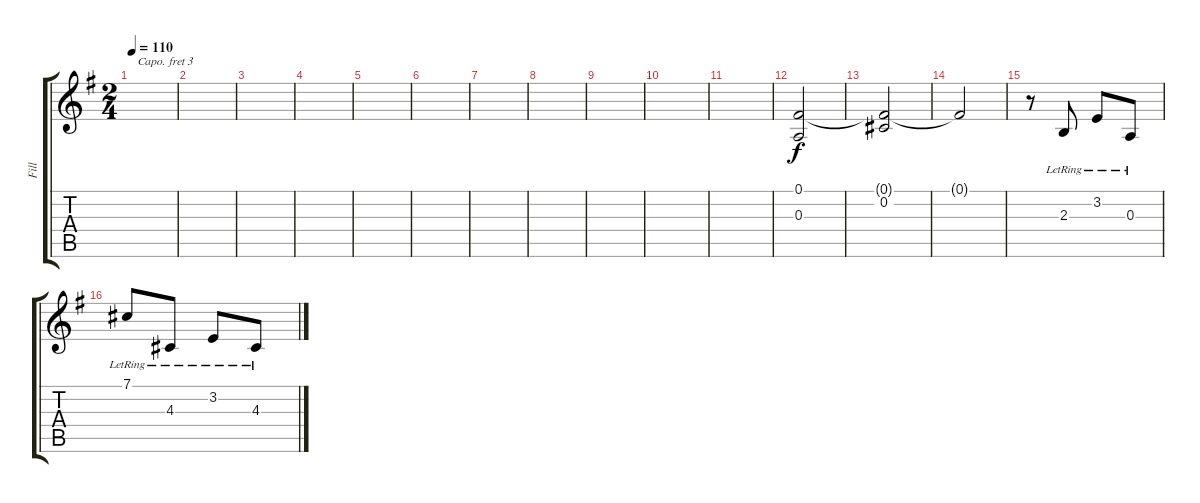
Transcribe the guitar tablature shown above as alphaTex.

\track ("Fill" "Fill") {instrument acousticgrandpiano}
\staff {score tabs}
\capo 3
\tuning (Eb4 Bb3 Gb3 Db3 Ab2 Eb2) {hide}
\ts (2 4)
\tempo 110
\clef g2
\ks g
|
|
|
|
|
|
|
|
|
|
|
(0.1 0.3).2 |
(0.1{t} 0.2).2 |
0.1{t}.2 |
r.8 2.3{lr}.8 3.2{lr}.8 0.3{lr}.8 |
7.1{lr}.8 4.3{lr}.8 3.2{lr}.8 4.3{lr}.8
